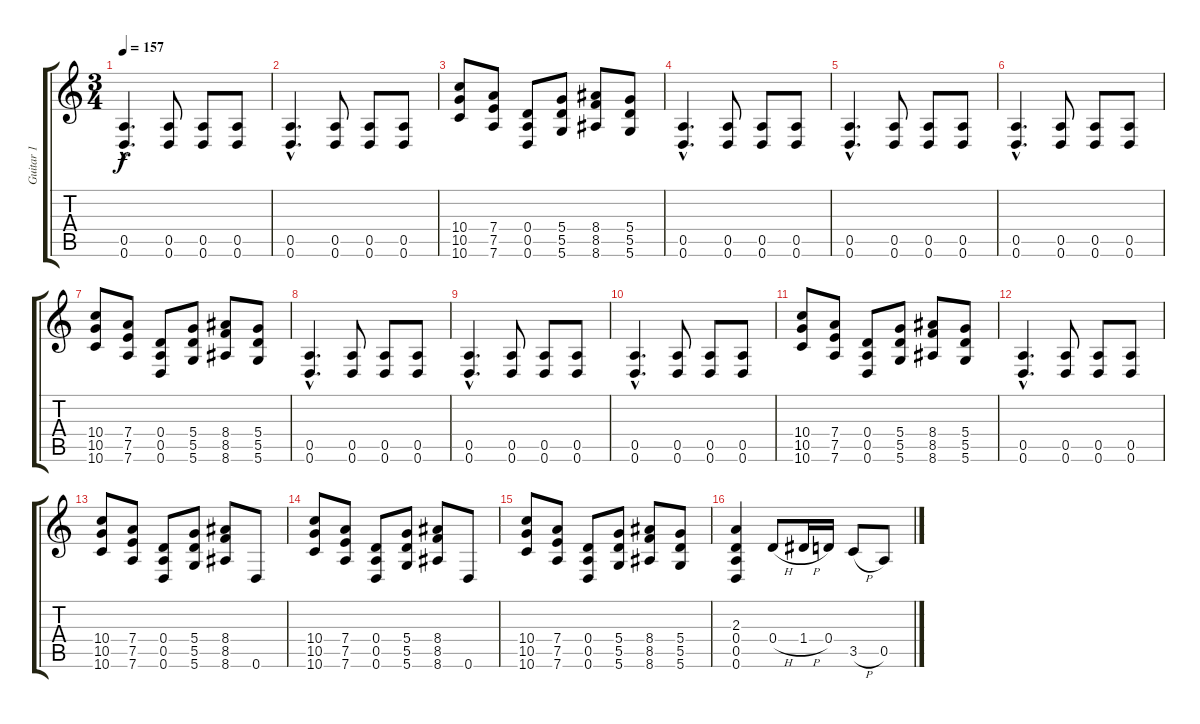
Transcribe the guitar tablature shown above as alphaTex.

\track ("Guitar 1" "Guitar 1") {instrument distortionguitar}
\staff {score tabs}
\tuning (E4 B3 G3 D3 A2 D2) {hide}
\ts (3 4)
\tempo 157
\clef g2
\ks c
(0.5{hac} 0.6{hac}).4{d dy f} (0.5 0.6).8 (0.5 0.6).8 (0.5 0.6).8 |
(0.5{hac} 0.6{hac}).4{d} (0.5 0.6).8 (0.5 0.6).8 (0.5 0.6).8 |
(10.4 10.5 10.6).8 (7.4 7.5 7.6).8 (0.4 0.5 0.6).8 (5.4 5.5 5.6).8 (8.4 8.5 8.6).8 (5.4 5.5 5.6).8 |
(0.5{hac} 0.6{hac}).4{d} (0.5 0.6).8 (0.5 0.6).8 (0.5 0.6).8 |
(0.5{hac} 0.6{hac}).4{d} (0.5 0.6).8 (0.5 0.6).8 (0.5 0.6).8 |
(0.5{hac} 0.6{hac}).4{d} (0.5 0.6).8 (0.5 0.6).8 (0.5 0.6).8 |
(10.4 10.5 10.6).8 (7.4 7.5 7.6).8 (0.4 0.5 0.6).8 (5.4 5.5 5.6).8 (8.4 8.5 8.6).8 (5.4 5.5 5.6).8 |
(0.5{hac} 0.6{hac}).4{d} (0.5 0.6).8 (0.5 0.6).8 (0.5 0.6).8 |
(0.5{hac} 0.6{hac}).4{d} (0.5 0.6).8 (0.5 0.6).8 (0.5 0.6).8 |
(0.5{hac} 0.6{hac}).4{d} (0.5 0.6).8 (0.5 0.6).8 (0.5 0.6).8 |
(10.4 10.5 10.6).8 (7.4 7.5 7.6).8 (0.4 0.5 0.6).8 (5.4 5.5 5.6).8 (8.4 8.5 8.6).8 (5.4 5.5 5.6).8 |
(0.5{hac} 0.6{hac}).4{d} (0.5 0.6).8 (0.5 0.6).8 (0.5 0.6).8 |
(10.4 10.5 10.6).8 (7.4 7.5 7.6).8 (0.4 0.5 0.6).8 (5.4 5.5 5.6).8 (8.4 8.5 8.6).8 0.6.8 |
(10.4 10.5 10.6).8 (7.4 7.5 7.6).8 (0.4 0.5 0.6).8 (5.4 5.5 5.6).8 (8.4 8.5 8.6).8 0.6.8 |
(10.4 10.5 10.6).8 (7.4 7.5 7.6).8 (0.4 0.5 0.6).8 (5.4 5.5 5.6).8 (8.4 8.5 8.6).8 (5.4 5.5 5.6).8 |
(2.3 0.4 0.5 0.6).4 0.4{h}.8 1.4{h}.16 0.4.16 3.5{h}.8 0.5.8
